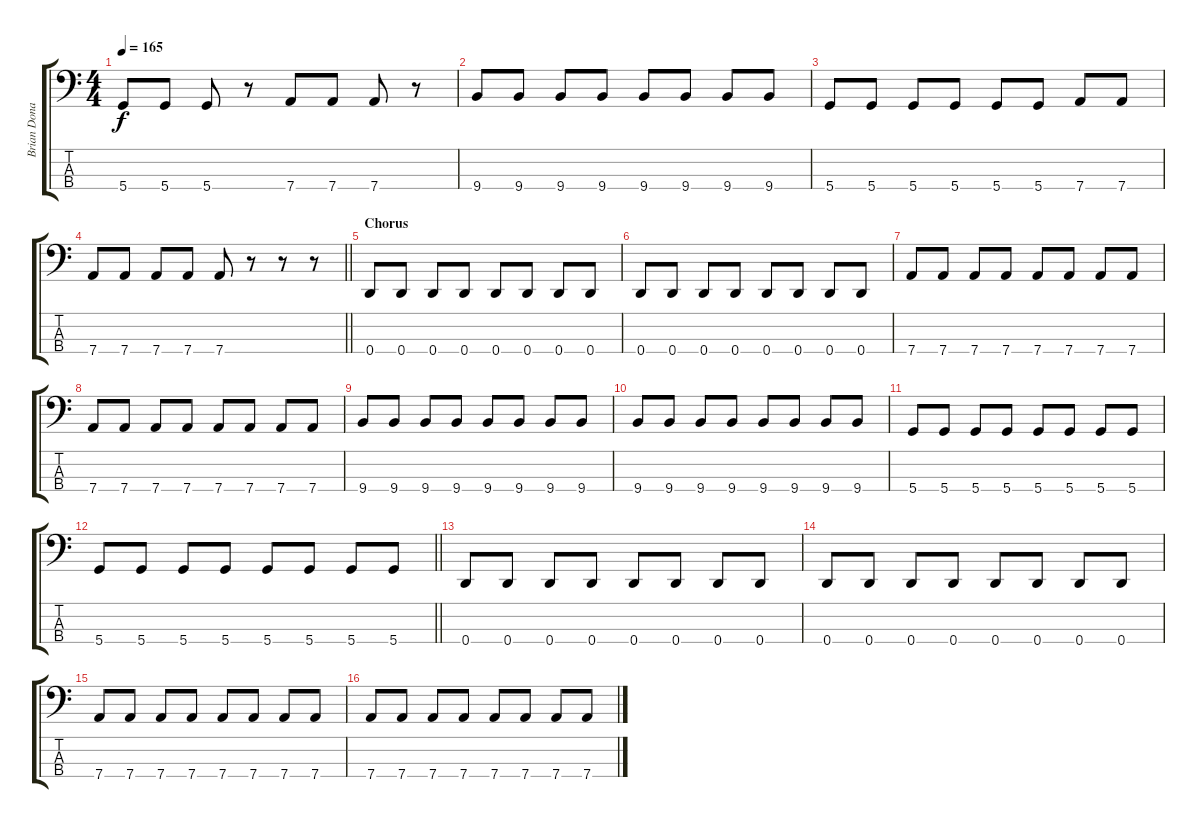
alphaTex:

\track ("Brian Donahue (Bass)" "Brian Dona") {instrument electricbassfinger}
\staff {score tabs}
\tuning (Gb1 D2 A1 D1) {hide}
\ts (4 4)
\tempo 165
\clef f4
\ks c
5.4.8{dy f} 5.4.8 5.4.8 r.8 7.4.8 7.4.8 7.4.8 r.8 |
9.4.8 9.4.8 9.4.8 9.4.8 9.4.8 9.4.8 9.4.8 9.4.8 |
5.4.8 5.4.8 5.4.8 5.4.8 5.4.8 5.4.8 7.4.8 7.4.8 |
\barLineRight lightlight
7.4.8 7.4.8 7.4.8 7.4.8 7.4.8 r.8 r.8 r.8 |
\section ("" "Chorus")
0.4.8 0.4.8 0.4.8 0.4.8 0.4.8 0.4.8 0.4.8 0.4.8 |
0.4.8 0.4.8 0.4.8 0.4.8 0.4.8 0.4.8 0.4.8 0.4.8 |
7.4.8 7.4.8 7.4.8 7.4.8 7.4.8 7.4.8 7.4.8 7.4.8 |
7.4.8 7.4.8 7.4.8 7.4.8 7.4.8 7.4.8 7.4.8 7.4.8 |
9.4.8 9.4.8 9.4.8 9.4.8 9.4.8 9.4.8 9.4.8 9.4.8 |
9.4.8 9.4.8 9.4.8 9.4.8 9.4.8 9.4.8 9.4.8 9.4.8 |
5.4.8 5.4.8 5.4.8 5.4.8 5.4.8 5.4.8 5.4.8 5.4.8 |
\barLineRight lightlight
5.4.8 5.4.8 5.4.8 5.4.8 5.4.8 5.4.8 5.4.8 5.4.8 |
0.4.8 0.4.8 0.4.8 0.4.8 0.4.8 0.4.8 0.4.8 0.4.8 |
0.4.8 0.4.8 0.4.8 0.4.8 0.4.8 0.4.8 0.4.8 0.4.8 |
7.4.8 7.4.8 7.4.8 7.4.8 7.4.8 7.4.8 7.4.8 7.4.8 |
7.4.8 7.4.8 7.4.8 7.4.8 7.4.8 7.4.8 7.4.8 7.4.8
